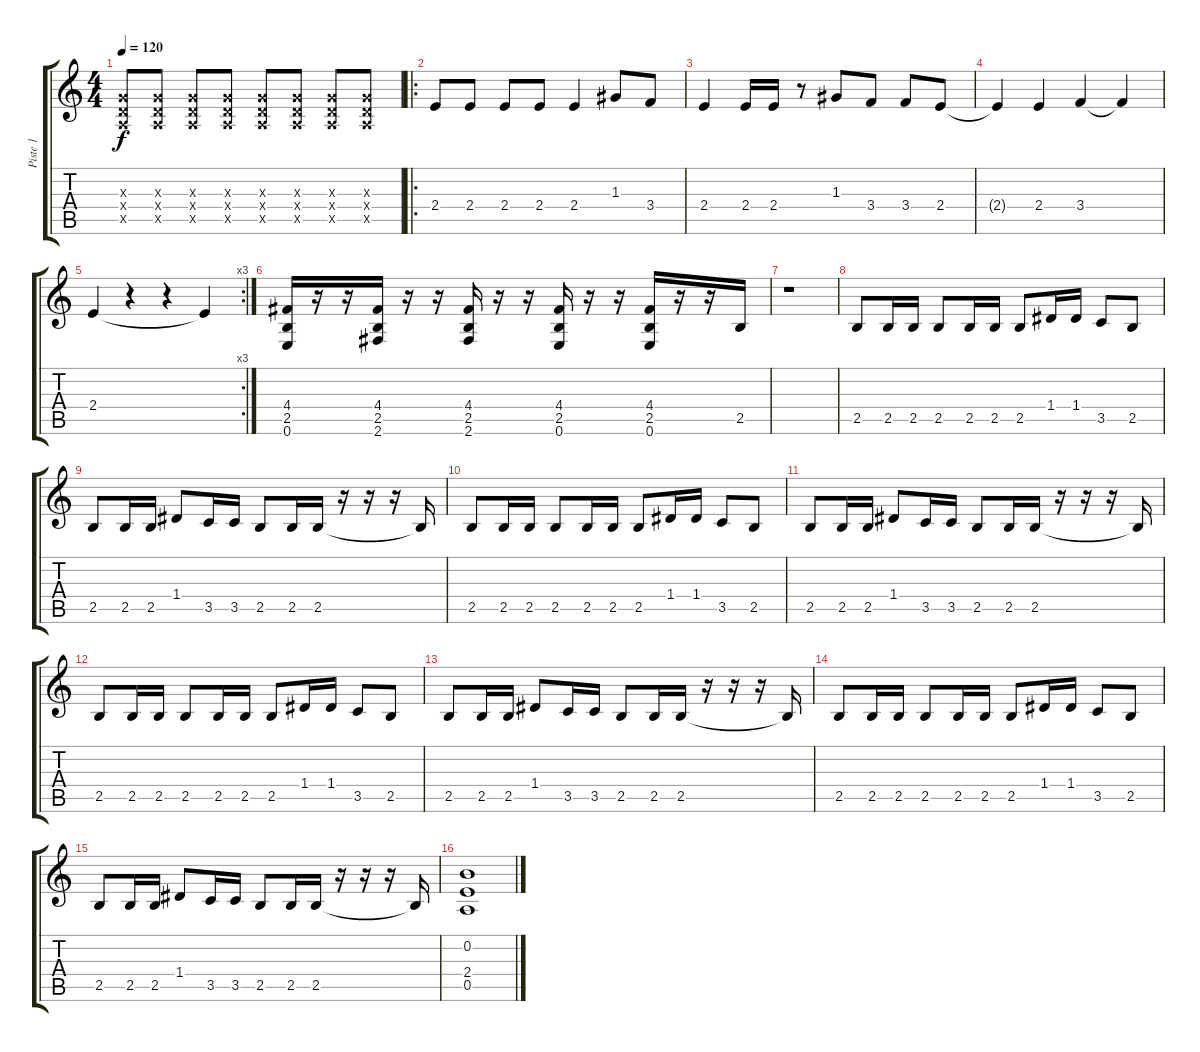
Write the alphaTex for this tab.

\track ("Piste 1" "Piste 1") {instrument overdrivenguitar}
\staff {score tabs}
\tuning (E4 B3 G3 D3 A2 E2) {hide}
\ts (4 4)
\tempo 120
\clef g2
\ks c
(0.3{x} 0.4{x} 0.5{x}).8{dy f} (0.3{x} 0.4{x} 0.5{x}).8 (0.3{x} 0.4{x} 0.5{x}).8 (0.3{x} 0.4{x} 0.5{x}).8 (0.3{x} 0.4{x} 0.5{x}).8 (0.3{x} 0.4{x} 0.5{x}).8 (0.3{x} 0.4{x} 0.5{x}).8 (0.3{x} 0.4{x} 0.5{x}).8 |
\ro
2.4.8 2.4.8 2.4.8 2.4.8 2.4.4 1.3.8 3.4.8 |
2.4.4 2.4.16 2.4.16 r.8 1.3.8 3.4.8 3.4.8 2.4.8 |
2.4{t}.4 2.4.4 3.4.4 3.4{t}.4 |
\rc 3
2.4.4 r.4 r.4 2.4{t}.4 |
(4.4 2.5 0.6).16 r.16 r.16 (4.4 2.5 2.6).16 r.16 r.16 (4.4 2.5 2.6).16 r.16 r.16 (4.4 2.5 0.6).16 r.16 r.16 (4.4 2.5 0.6).16 r.16 r.16 2.5.16 |
r.1 |
2.5.8 2.5.16 2.5.16 2.5.8 2.5.16 2.5.16 2.5.8 1.4.16 1.4.16 3.5.8 2.5.8 |
2.5.8 2.5.16 2.5.16 1.4.8 3.5.16 3.5.16 2.5.8 2.5.16 2.5.16 r.16 r.16 r.16 2.5{t}.16 |
2.5.8 2.5.16 2.5.16 2.5.8 2.5.16 2.5.16 2.5.8 1.4.16 1.4.16 3.5.8 2.5.8 |
2.5.8 2.5.16 2.5.16 1.4.8 3.5.16 3.5.16 2.5.8 2.5.16 2.5.16 r.16 r.16 r.16 2.5{t}.16 |
2.5.8 2.5.16 2.5.16 2.5.8 2.5.16 2.5.16 2.5.8 1.4.16 1.4.16 3.5.8 2.5.8 |
2.5.8 2.5.16 2.5.16 1.4.8 3.5.16 3.5.16 2.5.8 2.5.16 2.5.16 r.16 r.16 r.16 2.5{t}.16 |
2.5.8 2.5.16 2.5.16 2.5.8 2.5.16 2.5.16 2.5.8 1.4.16 1.4.16 3.5.8 2.5.8 |
2.5.8 2.5.16 2.5.16 1.4.8 3.5.16 3.5.16 2.5.8 2.5.16 2.5.16 r.16 r.16 r.16 2.5{t}.16 |
(0.2 2.4 0.5).1
